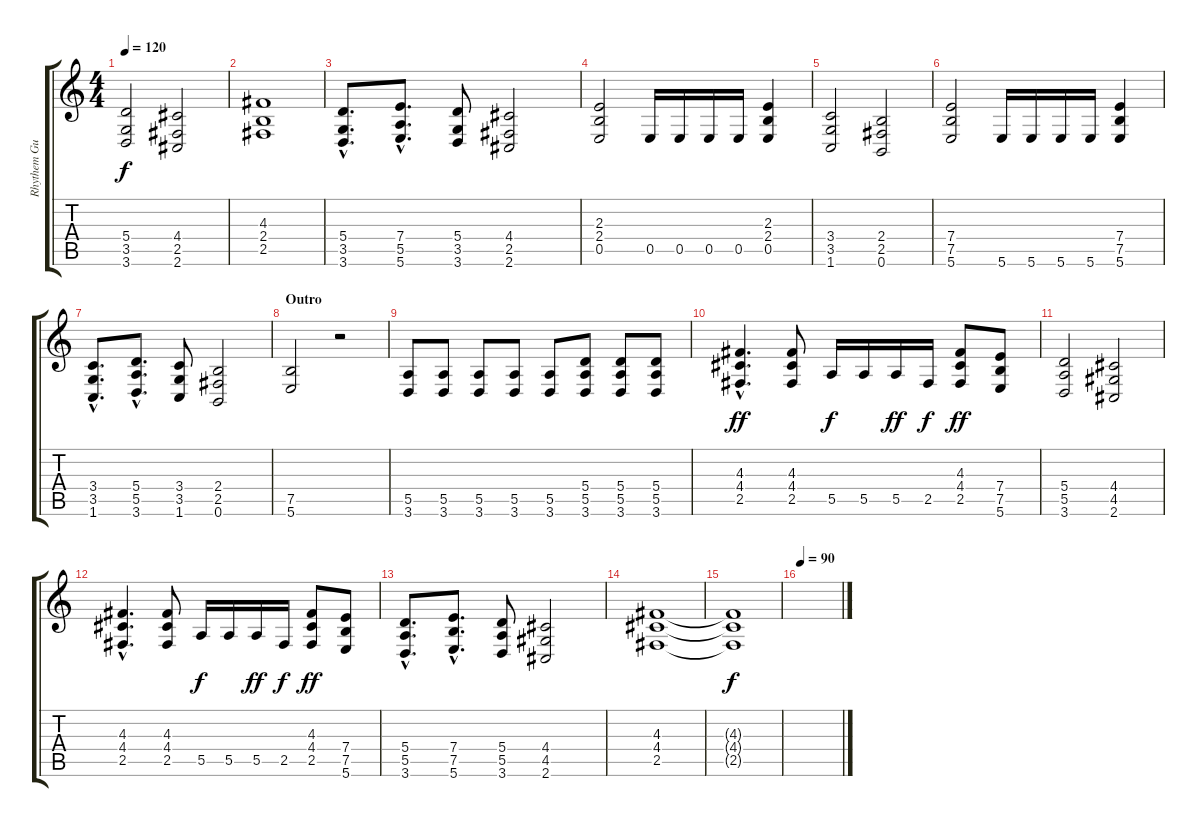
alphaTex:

\track ("Rhythem Guit. 2" "Rhythem Gu") {instrument distortionguitar}
\staff {score tabs}
\tuning (B3 Gb3 D3 A2 E2 B1) {hide}
\ts (4 4)
\tempo 120
\clef g2
\ks c
(5.4 3.5 3.6).2{dy f} (4.4 2.5 2.6).2 |
(4.3 2.4 2.5).1 |
(5.4{hac} 3.5{hac} 3.6{hac}).8{d} (7.4{hac} 5.5{hac} 5.6{hac}).8{d} (5.4 3.5 3.6).8 (4.4 2.5 2.6).2 |
(2.3 2.4 0.5).2 0.5.16 0.5.16 0.5.16 0.5.16 (2.3 2.4 0.5).4 |
(3.4 3.5 1.6).2 (2.4 2.5 0.6).2 |
(7.4 7.5 5.6).2 5.6.16 5.6.16 5.6.16 5.6.16 (7.4 7.5 5.6).4 |
(3.4{hac} 3.5{hac} 1.6{hac}).8{d} (5.4{hac} 5.5{hac} 3.6{hac}).8{d} (3.4 3.5 1.6).8 (2.4 2.5 0.6).2 |
\section ("" "Outro")
(7.5 5.6).2 r.2 |
(5.5 3.6).8 (5.5 3.6).8 (5.5 3.6).8 (5.5 3.6).8 (5.5 3.6).8 (5.4 5.5 3.6).8 (5.4 5.5 3.6).8 (5.4 5.5 3.6).8 |
(4.3{hac} 4.4{hac} 2.5{hac}).4{d dy ff} (4.3 4.4 2.5).8 5.5.16{dy f} 5.5.16 5.5.16{dy ff} 2.5.16{dy f} (4.3 4.4 2.5).8{dy ff} (7.4 7.5 5.6).8 |
(5.4 5.5 3.6).2 (4.4 4.5 2.6).2 |
(4.3{hac} 4.4{hac} 2.5{hac}).4{d} (4.3 4.4 2.5).8 5.5.16{dy f} 5.5.16 5.5.16{dy ff} 2.5.16{dy f} (4.3 4.4 2.5).8{dy ff} (7.4 7.5 5.6).8 |
(5.4{hac} 5.5{hac} 3.6{hac}).8{d} (7.4{hac} 7.5{hac} 5.6{hac}).8{d} (5.4 5.5 3.6).8 (4.4 4.5 2.6).2 |
(4.3 4.4 2.5).1 |
(4.3{t} 4.4{t} 2.5{t}).1{dy f volume 0} |
\tempo 90
